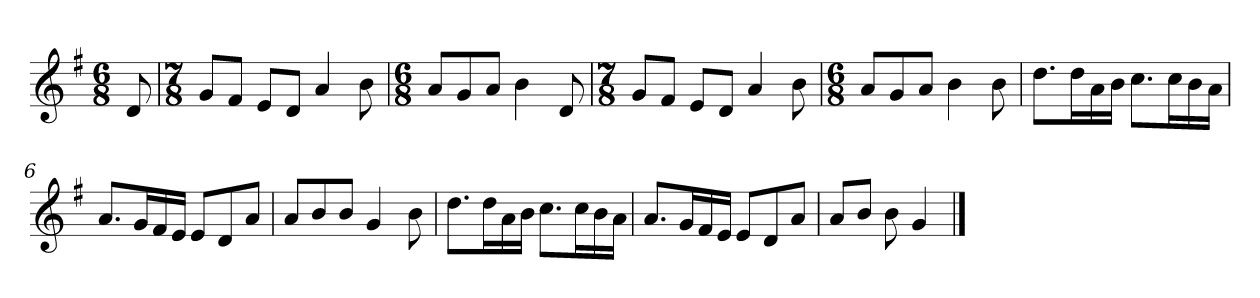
**kern
*part1
*staff1
*k[f#]
*M6/8
*MM120
=
8d
=1
*M7/8
8gL
8f#J
8eL
8dJ
4a
8b
=2
*M6/8
8aL
8g
8aJ
4b
8d
=3
*M7/8
8gL
8f#J
8eL
8dJ
4a
8b
=4
*M6/8
8aL
8g
8aJ
4b
8b
=5
8.ddL
16ddL
16a
16bJJ
8.ccL
16ccL
16b
16aJJ
=6
8.aL
16gL
16f#
16eJJ
8eL
8d
8aJ
=7
8aL
8b
8bJ
4g
8b
=8
8.ddL
16ddL
16a
16bJJ
8.ccL
16ccL
16b
16aJJ
=9
8.aL
16gL
16f#
16eJJ
8eL
8d
8aJ
=10
8aL
8bJ
8b
4g
==
*-
